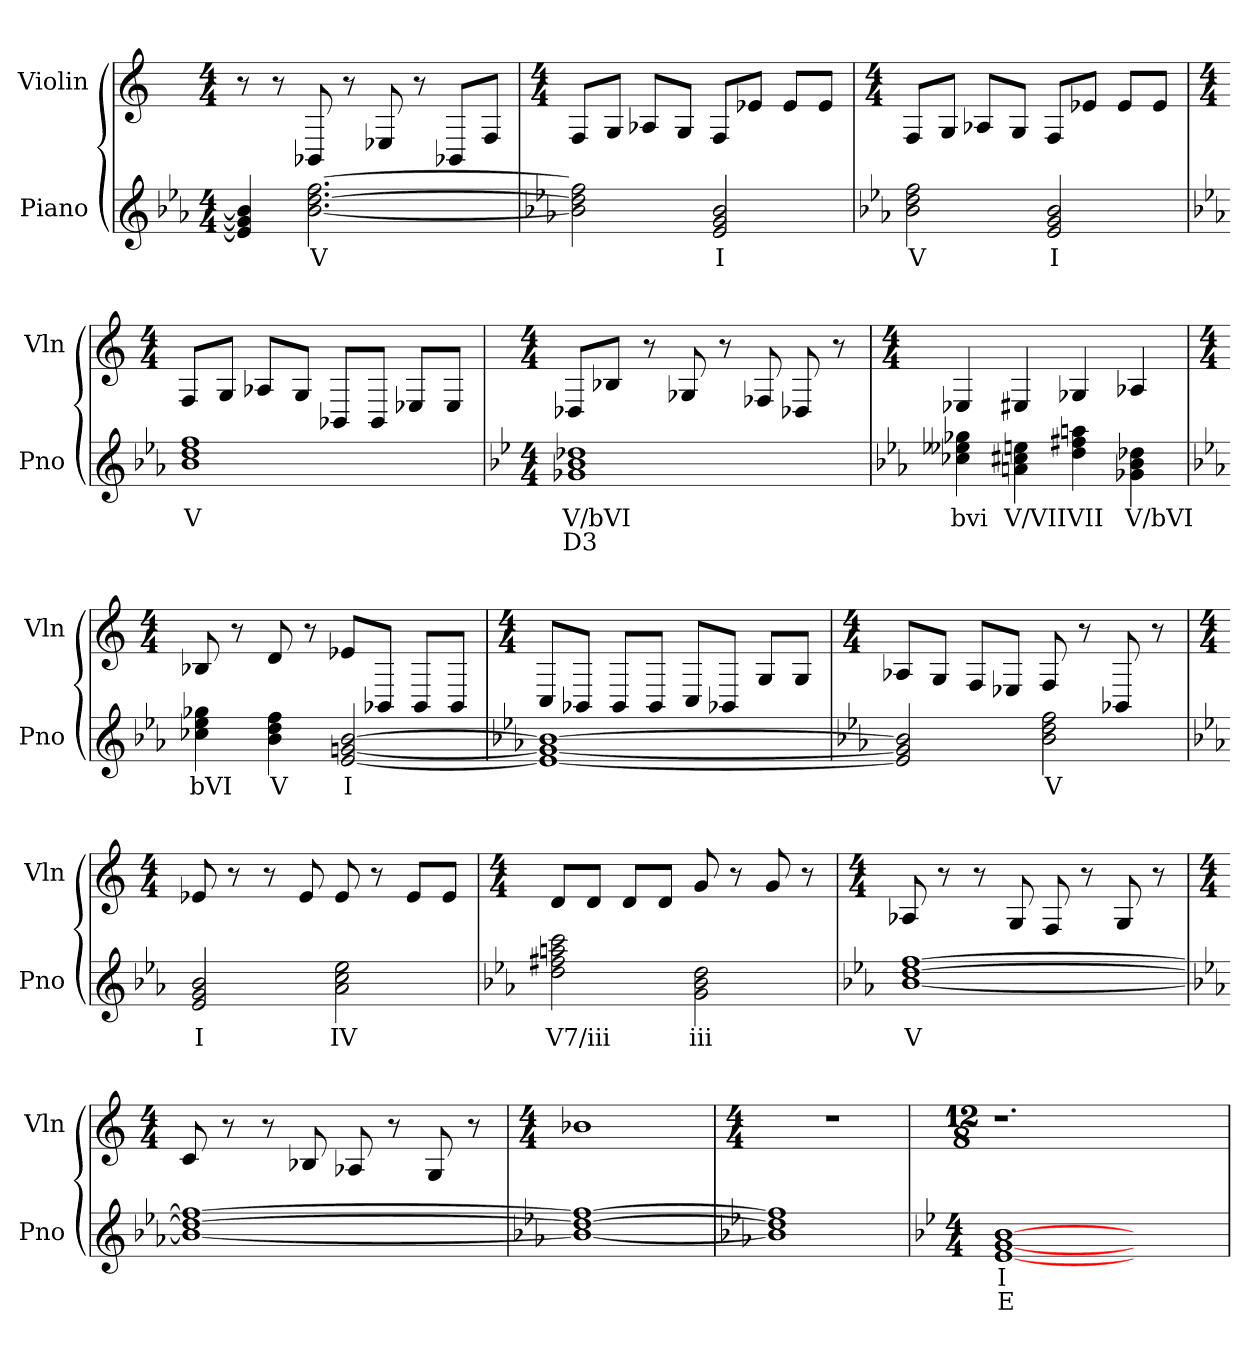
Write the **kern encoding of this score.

**kern	**text	**text	**kern
*part2	*part2	*part2	*part1
*staff2	*staff2	*staff2	*staff1
*I"Piano	*	*	*I"Violin
*I'Pno	*	*	*I'Vln
*k[b-e-a-]	*	*	*
*E-:	*	*	*
*M4/4	*	*	*M4/4
=	=	=	=
4e-] 4g] 4b-]	.	.	8r
.	.	.	8r
[2.b- [2.dd [2.ff	V	.	8BB-X
.	.	.	8r
.	.	.	8E-X
.	.	.	8r
.	.	.	8BB-XL
.	.	.	8FJ
=	=	=	=
*k[b-e-a-]	*	*	*
*E-:	*	*	*
*	*	*	*M4/4
2b-] 2dd] 2ff]	.	.	8FL
.	.	.	8GJ
.	.	.	8A-XL
.	.	.	8GJ
2e- 2g 2b-	I	.	8FL
.	.	.	8e-XJ
.	.	.	8e-L
.	.	.	8e-J
=	=	=	=
*k[b-e-a-]	*	*	*
*E-:	*	*	*
*	*	*	*M4/4
2b- 2dd 2ff	V	.	8FL
.	.	.	8GJ
.	.	.	8A-XL
.	.	.	8GJ
2e- 2g 2b-	I	.	8FL
.	.	.	8e-XJ
.	.	.	8e-L
.	.	.	8e-J
=	=	=	=
*k[b-e-a-]	*	*	*
*E-:	*	*	*
*	*	*	*M4/4
1b- 1dd 1ff	V	.	8FL
.	.	.	8GJ
.	.	.	8A-XL
.	.	.	8GJ
.	.	.	8BB-XL
.	.	.	8BB-J
.	.	.	8E-XL
.	.	.	8E-J
=	=	=	=
*k[b-e-]	*	*	*
*B-:	*	*	*
*M4/4	*	*	*M4/4
1g-X 1b- 1dd-X	V/bVI	D3	8D-XL
.	.	.	8B-XJ
.	.	.	8r
.	.	.	8G-X
.	.	.	8r
.	.	.	8F-X
.	.	.	8D-X
.	.	.	8r
=	=	=	=
*k[b-e-a-]	*	*	*
*E-:	*	*	*
*	*	*	*M4/4
4cc-X 4ee--X 4gg-X	bvi	.	4E-X
4an 4cc#X 4een	V/VII	.	4E#X
4dd 4ff#X 4aan	VII	.	4G-X
4g-X 4b- 4dd-X	V/bVI	.	4A-X
=	=	=	=
*k[b-e-a-]	*	*	*
*E-:	*	*	*
*	*	*	*M4/4
4cc-X 4ee- 4gg-X	bVI	.	8B-X
.	.	.	8r
4b- 4dd 4ff	V	.	8d
.	.	.	8r
[2e- [2gn [2b-	I	.	8e-XL
.	.	.	8BB-XJ
.	.	.	8BB-L
.	.	.	8BB-J
=	=	=	=
*k[b-e-a-]	*	*	*
*E-:	*	*	*
*	*	*	*M4/4
1e-_ 1g_ 1b-_	.	.	8CL
.	.	.	8BB-XJ
.	.	.	8BB-L
.	.	.	8BB-J
.	.	.	8CL
.	.	.	8BB-XJ
.	.	.	8GL
.	.	.	8GJ
=	=	=	=
*k[b-e-a-]	*	*	*
*E-:	*	*	*
*	*	*	*M4/4
2e-] 2g] 2b-]	.	.	8A-XL
.	.	.	8GJ
.	.	.	8FL
.	.	.	8E-XJ
2b- 2dd 2ff	V	.	8F
.	.	.	8r
.	.	.	8BB-X
.	.	.	8r
=	=	=	=
*k[b-e-a-]	*	*	*
*E-:	*	*	*
*	*	*	*M4/4
2e- 2g 2b-	I	.	8e-X
.	.	.	8r
.	.	.	8r
.	.	.	8e-
2a- 2cc 2ee-	IV	.	8e-
.	.	.	8r
.	.	.	8e-L
.	.	.	8e-J
=	=	=	=
*k[b-e-a-]	*	*	*
*E-:	*	*	*
*	*	*	*M4/4
2dd 2ff#X 2aan 2ccc	V7/iii	.	8dL
.	.	.	8dJ
.	.	.	8dL
.	.	.	8dJ
2g 2b- 2dd	iii	.	8g
.	.	.	8r
.	.	.	8g
.	.	.	8r
=	=	=	=
*k[b-e-a-]	*	*	*
*E-:	*	*	*
*	*	*	*M4/4
[1b- [1dd [1ff	V	.	8A-X
.	.	.	8r
.	.	.	8r
.	.	.	8G
.	.	.	8F
.	.	.	8r
.	.	.	8G
.	.	.	8r
=	=	=	=
*k[b-e-a-]	*	*	*
*E-:	*	*	*
*	*	*	*M4/4
1b-_ 1dd_ 1ff_	.	.	8c
.	.	.	8r
.	.	.	8r
.	.	.	8B-X
.	.	.	8A-X
.	.	.	8r
.	.	.	8G
.	.	.	8r
=	=	=	=
*k[b-e-a-]	*	*	*
*E-:	*	*	*
*	*	*	*M4/4
1b-_ 1dd_ 1ff_	.	.	1b-X
=	=	=	=
*k[b-e-a-]	*	*	*
*E-:	*	*	*
*	*	*	*M4/4
1b-] 1dd] 1ff]	.	.	1r
=	=	=	=
*k[b-e-]	*	*	*
*B-:	*	*	*
*M4/4	*	*	*M12/8
[1e- [1g [1b-	I	E	1.r
2ryy	.	.	.
=	=	=	=
*-	*-	*-	*-
